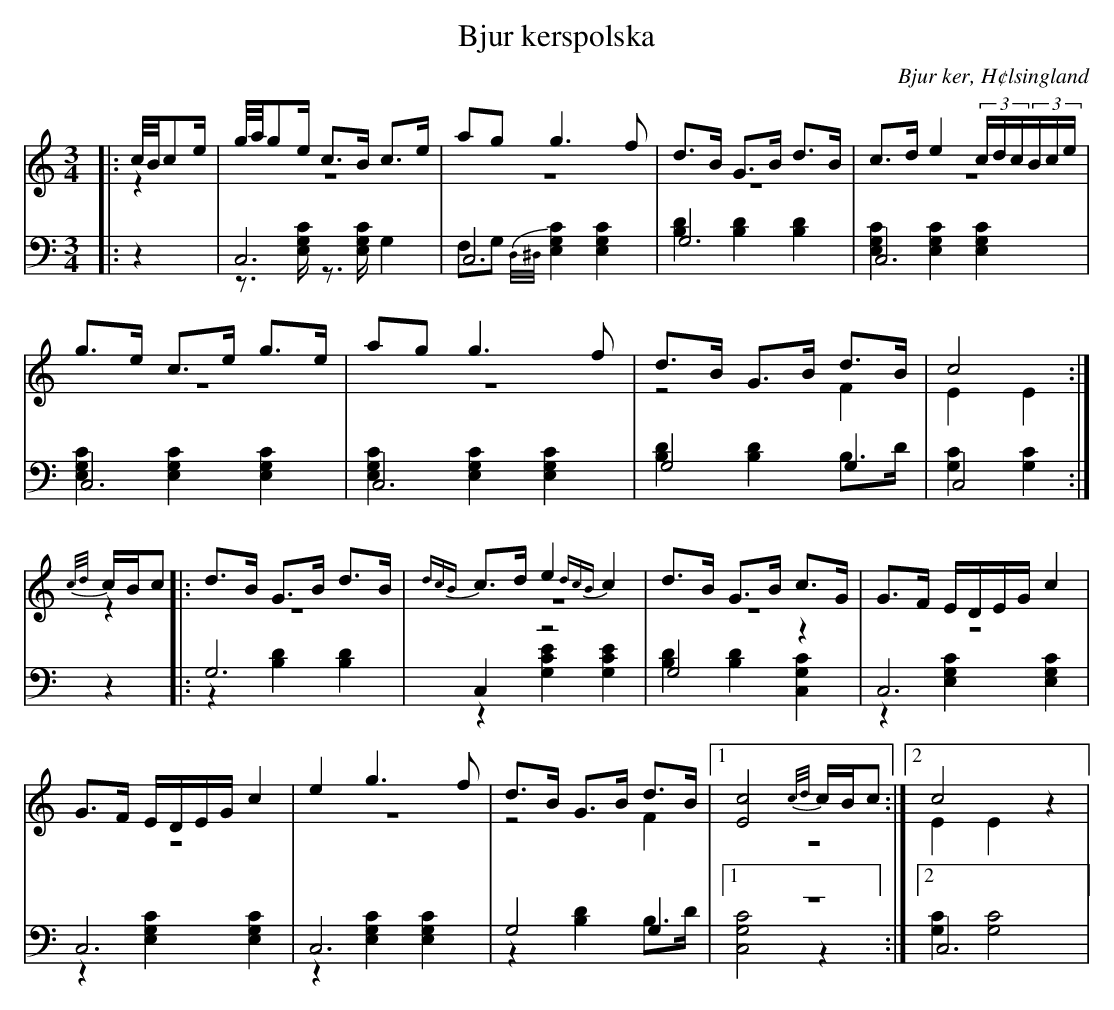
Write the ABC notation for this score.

X:1
T: Bjur kerspolska
O: Bjur ker, H¢lsingland
M: 3/4
L: 1/8
K: C
V:1
V:2 merge
V:3
V:4 merge
V:1
|:c//B//ce/|g//a//ge/ c>B c>e|ag g3 f|d>B G>B d>B|c>d e2 (3c/d/c/(3B/c/e/|
g>e c>e g>e|ag g3 f|d>B G>B d>B|c4:|
{c/d/}c/B/c |:d>B G>B d>B|{dcB}c>d e2 {dcB}c2|d>B G>B c>G|G>F E/D/E/G/ c2|
G>F E/D/E/G/ c2|e2 g3 f|d>B G>B d>B|1 [E4c4] {c/d/}c/B/c:|2 c4 z2|
V:2
|:z2|z6|z6|z6|z6|
z6|z6|z4 F2|E2 E2:|
z2|:z6|z6|z6|z6|
 z6|z6|z4 F2|1 z6:|2 E2 E2 z2|
V:3 clef=bass
|:z2|C,6|C,6|G,6|C,6|
C,6|C,6|G,4 G,2|C,4:|
z2|:G,6|C,2 z4|G,4 z2|C,6|
 C,6|C,6|G,4 G,2|1 z6:|2 C,6|
V:4 clef=bass
|:z2|z>[E,G,C] z>[E,G,C] G,2|F,G, {D,/^D,/}[E,2G,2C2] [E,2G,2C2]|[B,2D2] [B,2D2] [B,2D2]|[E,2G,2C2] [E,2G,2C2] [E,2G,2C2]|
[E,2G,2C2] [E,2G,2C2] [E,2G,2C2]|[E,2G,2C2] [E,2G,2C2] [E,2G,2C2]|[B,2D2] [B,2D2] B,>D|[G,2C2][G,2C2]:|
z2|:z2 [B,2D2] [B,2D2]|z2 [G,2C2E2] [G,2C2E2]|[B,2D2][B,2D2] [C,2G,2C2]|z2 [E,2G,2C2] [E,2G,2C2]|
z2 [E,2G,2C2] [E,2G,2C2]|z2 [E,2G,2C2] [E,2G,2C2]|z2 [B,2D2] B,>D|1 [C,4G,4C4] z2:|2 [G,2C2] [G,4C4]|
